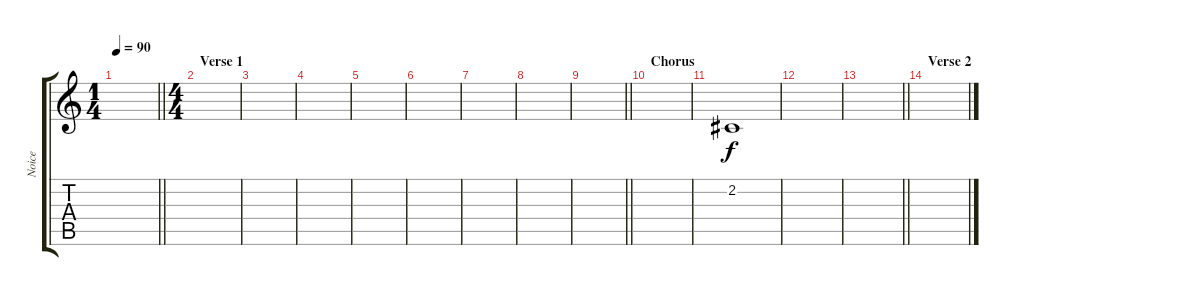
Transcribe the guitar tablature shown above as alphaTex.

\track ("Noice" "Noice") {instrument reversecymbal}
\staff {score tabs}
\tuning (E4 B3 G3 D3 A2 E2) {hide}
\ts (1 4)
\tempo 90
\clef g2
\barLineRight lightlight
\ks c
|
\ts (4 4)
\section ("" "Verse 1")
|
|
|
|
|
|
|
\barLineRight lightlight
|
\section ("" "Chorus ")
|
2.2.1 |
|
\barLineRight lightlight
|
\section ("" "Verse 2")
